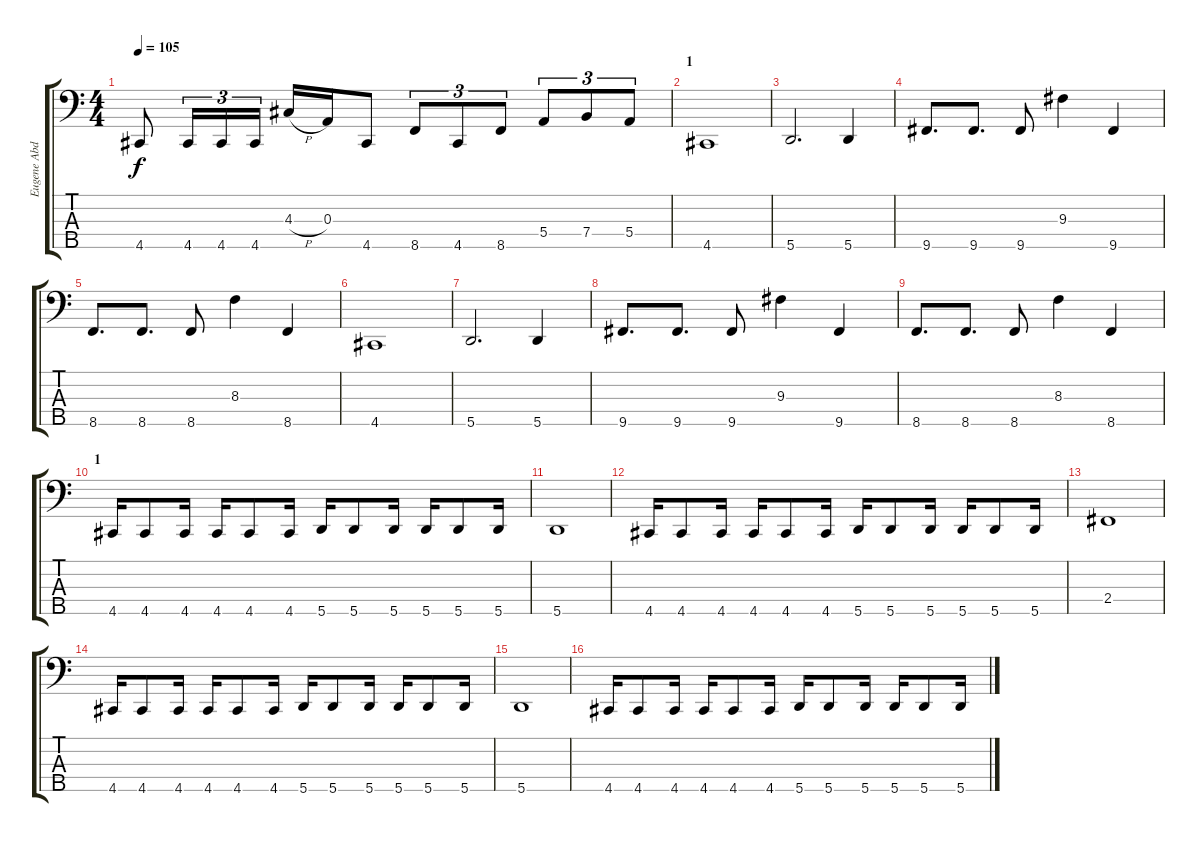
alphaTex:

\track ("Eugene Abdukhanov" "Eugene Abd") {instrument electricbassfinger}
\staff {score tabs}
\tuning (G2 D2 A1 E1 A0) {hide}
\ts (4 4)
\tempo 105
\clef f4
\ks c
4.5.8{dy f} 4.5.16{tu (3 2)} 4.5.16{tu (3 2)} 4.5.16{tu (3 2)} 4.3{h}.16 0.3.16 4.5.8 8.5.8{tu (3 2)} 4.5.8{tu (3 2)} 8.5.8{tu (3 2)} 5.4.8{tu (3 2)} 7.4.8{tu (3 2)} 5.4.8{tu (3 2)} |
\section ("" "1")
4.5.1 |
5.5.2{d} 5.5.4 |
9.5.8{d} 9.5.8{d} 9.5.8 9.3.4 9.5.4 |
8.5.8{d} 8.5.8{d} 8.5.8 8.3.4 8.5.4 |
4.5.1 |
5.5.2{d} 5.5.4 |
9.5.8{d} 9.5.8{d} 9.5.8 9.3.4 9.5.4 |
8.5.8{d} 8.5.8{d} 8.5.8 8.3.4 8.5.4 |
\section ("" "1")
4.5.16 4.5.8 4.5.16 4.5.16 4.5.8 4.5.16 5.5.16 5.5.8 5.5.16 5.5.16 5.5.8 5.5.16 |
5.5.1 |
4.5.16 4.5.8 4.5.16 4.5.16 4.5.8 4.5.16 5.5.16 5.5.8 5.5.16 5.5.16 5.5.8 5.5.16 |
2.4.1 |
4.5.16 4.5.8 4.5.16 4.5.16 4.5.8 4.5.16 5.5.16 5.5.8 5.5.16 5.5.16 5.5.8 5.5.16 |
5.5.1 |
4.5.16 4.5.8 4.5.16 4.5.16 4.5.8 4.5.16 5.5.16 5.5.8 5.5.16 5.5.16 5.5.8 5.5.16
